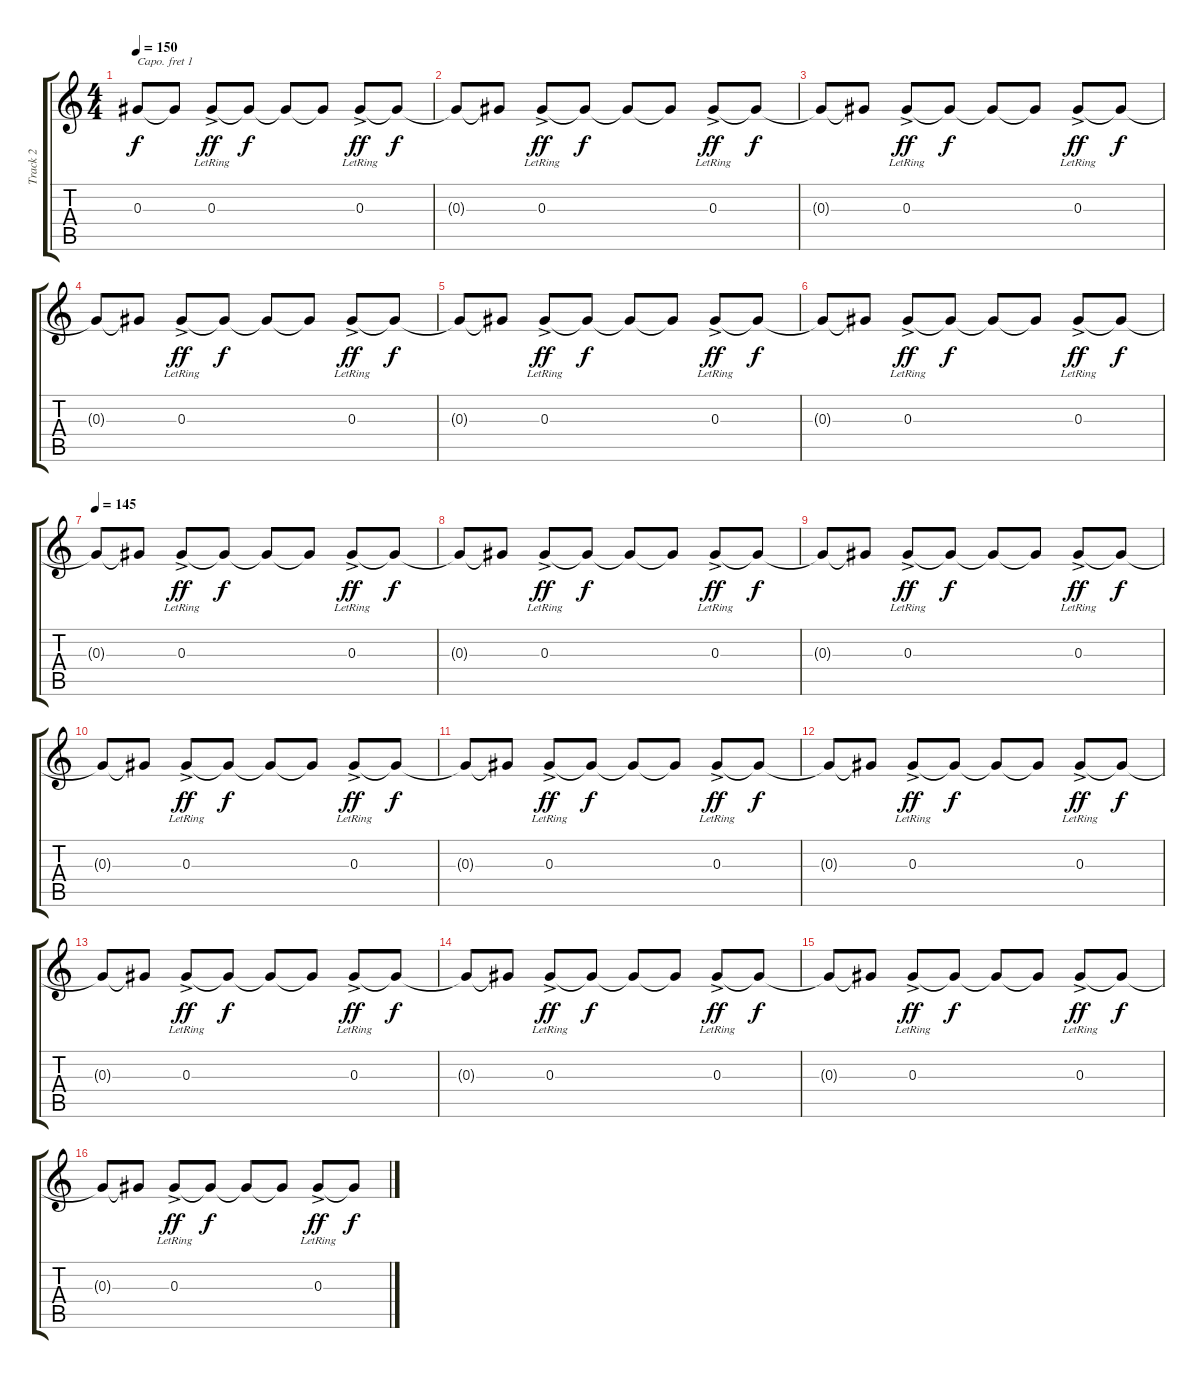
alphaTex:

\track ("Track 2" "Track 2") {instrument acousticguitarsteel}
\staff {score tabs}
\capo 1
\tuning (E4 B3 G3 D3 A2 E2) {hide}
\ts (4 4)
\tempo 150
\clef g2
\ks c
0.3{t}.8{dy f} 0.3{t}.8 0.3{ac lr}.8{dy ff} 0.3{t}.8{dy f} 0.3{t}.8 0.3{t}.8 0.3{ac lr}.8{dy ff} 0.3{t}.8{dy f} |
0.3{t}.8 0.3{t}.8 0.3{ac lr}.8{dy ff} 0.3{t}.8{dy f} 0.3{t}.8 0.3{t}.8 0.3{ac lr}.8{dy ff} 0.3{t}.8{dy f} |
0.3{t}.8 0.3{t}.8 0.3{ac lr}.8{dy ff} 0.3{t}.8{dy f} 0.3{t}.8 0.3{t}.8 0.3{ac lr}.8{dy ff} 0.3{t}.8{dy f} |
0.3{t}.8 0.3{t}.8 0.3{ac lr}.8{dy ff} 0.3{t}.8{dy f} 0.3{t}.8 0.3{t}.8 0.3{ac lr}.8{dy ff} 0.3{t}.8{dy f} |
0.3{t}.8 0.3{t}.8 0.3{ac lr}.8{dy ff} 0.3{t}.8{dy f} 0.3{t}.8 0.3{t}.8 0.3{ac lr}.8{dy ff} 0.3{t}.8{dy f} |
0.3{t}.8 0.3{t}.8 0.3{ac lr}.8{dy ff} 0.3{t}.8{dy f} 0.3{t}.8 0.3{t}.8 0.3{ac lr}.8{dy ff} 0.3{t}.8{dy f} |
\tempo 145
0.3{t}.8 0.3{t}.8 0.3{ac lr}.8{dy ff} 0.3{t}.8{dy f} 0.3{t}.8 0.3{t}.8 0.3{ac lr}.8{dy ff} 0.3{t}.8{dy f} |
0.3{t}.8 0.3{t}.8 0.3{ac lr}.8{dy ff} 0.3{t}.8{dy f} 0.3{t}.8 0.3{t}.8 0.3{ac lr}.8{dy ff} 0.3{t}.8{dy f} |
0.3{t}.8 0.3{t}.8 0.3{ac lr}.8{dy ff} 0.3{t}.8{dy f} 0.3{t}.8 0.3{t}.8 0.3{ac lr}.8{dy ff} 0.3{t}.8{dy f} |
0.3{t}.8 0.3{t}.8 0.3{ac lr}.8{dy ff} 0.3{t}.8{dy f} 0.3{t}.8 0.3{t}.8 0.3{ac lr}.8{dy ff} 0.3{t}.8{dy f} |
0.3{t}.8 0.3{t}.8 0.3{ac lr}.8{dy ff} 0.3{t}.8{dy f} 0.3{t}.8 0.3{t}.8 0.3{ac lr}.8{dy ff} 0.3{t}.8{dy f} |
0.3{t}.8 0.3{t}.8 0.3{ac lr}.8{dy ff} 0.3{t}.8{dy f} 0.3{t}.8 0.3{t}.8 0.3{ac lr}.8{dy ff} 0.3{t}.8{dy f} |
0.3{t}.8 0.3{t}.8 0.3{ac lr}.8{dy ff} 0.3{t}.8{dy f} 0.3{t}.8 0.3{t}.8 0.3{ac lr}.8{dy ff} 0.3{t}.8{dy f} |
0.3{t}.8 0.3{t}.8 0.3{ac lr}.8{dy ff} 0.3{t}.8{dy f} 0.3{t}.8 0.3{t}.8 0.3{ac lr}.8{dy ff} 0.3{t}.8{dy f} |
0.3{t}.8 0.3{t}.8 0.3{ac lr}.8{dy ff} 0.3{t}.8{dy f} 0.3{t}.8 0.3{t}.8 0.3{ac lr}.8{dy ff} 0.3{t}.8{dy f} |
0.3{t}.8 0.3{t}.8 0.3{ac lr}.8{dy ff} 0.3{t}.8{dy f} 0.3{t}.8 0.3{t}.8 0.3{ac lr}.8{dy ff} 0.3{t}.8{dy f}
